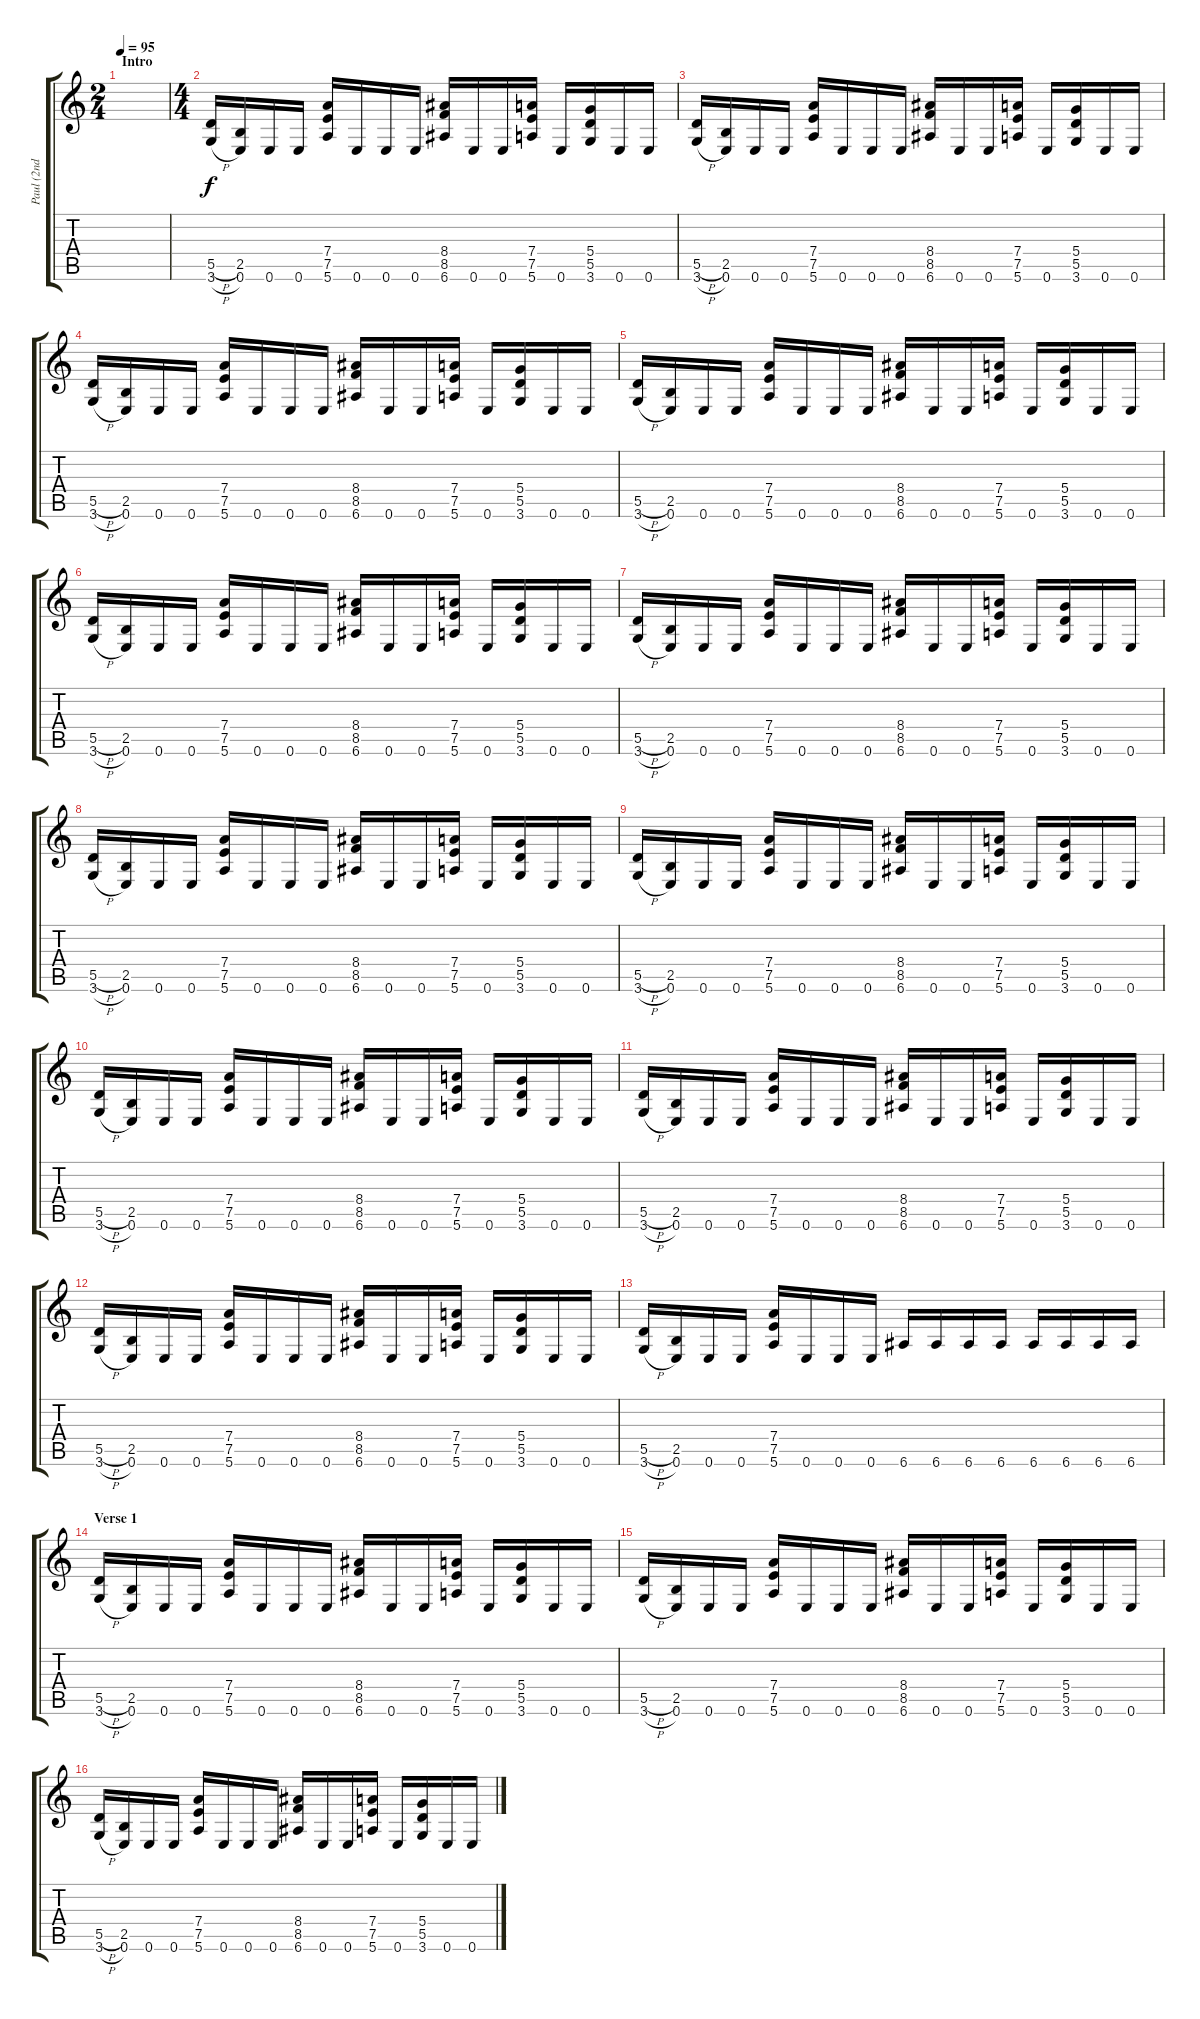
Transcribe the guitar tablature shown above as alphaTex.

\track ("Paul (2nd Guitar)" "Paul (2nd ") {instrument distortionguitar}
\staff {score tabs}
\tuning (E4 B3 G3 D3 A2 E2) {hide}
\ts (2 4)
\section ("" "Intro")
\tempo 95
\clef g2
\ks c
|
\ts (4 4)
(5.5{h} 3.6{h}).16{volume 16} (2.5 0.6).16 0.6.16 0.6.16 (7.4 7.5 5.6).16 0.6.16 0.6.16 0.6.16 (8.4 8.5 6.6).16 0.6.16 0.6.16 (7.4 7.5 5.6).16 0.6.16 (5.4 5.5 3.6).16 0.6.16 0.6.16 |
(5.5{h} 3.6{h}).16 (2.5 0.6).16 0.6.16 0.6.16 (7.4 7.5 5.6).16 0.6.16 0.6.16 0.6.16 (8.4 8.5 6.6).16 0.6.16 0.6.16 (7.4 7.5 5.6).16 0.6.16 (5.4 5.5 3.6).16 0.6.16 0.6.16 |
(5.5{h} 3.6{h}).16 (2.5 0.6).16 0.6.16 0.6.16 (7.4 7.5 5.6).16 0.6.16 0.6.16 0.6.16 (8.4 8.5 6.6).16 0.6.16 0.6.16 (7.4 7.5 5.6).16 0.6.16 (5.4 5.5 3.6).16 0.6.16 0.6.16 |
(5.5{h} 3.6{h}).16 (2.5 0.6).16 0.6.16 0.6.16 (7.4 7.5 5.6).16 0.6.16 0.6.16 0.6.16 (8.4 8.5 6.6).16 0.6.16 0.6.16 (7.4 7.5 5.6).16 0.6.16 (5.4 5.5 3.6).16 0.6.16 0.6.16 |
(5.5{h} 3.6{h}).16 (2.5 0.6).16 0.6.16 0.6.16 (7.4 7.5 5.6).16 0.6.16 0.6.16 0.6.16 (8.4 8.5 6.6).16 0.6.16 0.6.16 (7.4 7.5 5.6).16 0.6.16 (5.4 5.5 3.6).16 0.6.16 0.6.16 |
(5.5{h} 3.6{h}).16 (2.5 0.6).16 0.6.16 0.6.16 (7.4 7.5 5.6).16 0.6.16 0.6.16 0.6.16 (8.4 8.5 6.6).16 0.6.16 0.6.16 (7.4 7.5 5.6).16 0.6.16 (5.4 5.5 3.6).16 0.6.16 0.6.16 |
(5.5{h} 3.6{h}).16 (2.5 0.6).16 0.6.16 0.6.16 (7.4 7.5 5.6).16 0.6.16 0.6.16 0.6.16 (8.4 8.5 6.6).16 0.6.16 0.6.16 (7.4 7.5 5.6).16 0.6.16 (5.4 5.5 3.6).16 0.6.16 0.6.16 |
(5.5{h} 3.6{h}).16 (2.5 0.6).16 0.6.16 0.6.16 (7.4 7.5 5.6).16 0.6.16 0.6.16 0.6.16 (8.4 8.5 6.6).16 0.6.16 0.6.16 (7.4 7.5 5.6).16 0.6.16 (5.4 5.5 3.6).16 0.6.16 0.6.16 |
(5.5{h} 3.6{h}).16 (2.5 0.6).16 0.6.16 0.6.16 (7.4 7.5 5.6).16 0.6.16 0.6.16 0.6.16 (8.4 8.5 6.6).16 0.6.16 0.6.16 (7.4 7.5 5.6).16 0.6.16 (5.4 5.5 3.6).16 0.6.16 0.6.16 |
(5.5{h} 3.6{h}).16 (2.5 0.6).16 0.6.16 0.6.16 (7.4 7.5 5.6).16 0.6.16 0.6.16 0.6.16 (8.4 8.5 6.6).16 0.6.16 0.6.16 (7.4 7.5 5.6).16 0.6.16 (5.4 5.5 3.6).16 0.6.16 0.6.16 |
(5.5{h} 3.6{h}).16 (2.5 0.6).16 0.6.16 0.6.16 (7.4 7.5 5.6).16 0.6.16 0.6.16 0.6.16 (8.4 8.5 6.6).16 0.6.16 0.6.16 (7.4 7.5 5.6).16 0.6.16 (5.4 5.5 3.6).16 0.6.16 0.6.16 |
(5.5{h} 3.6{h}).16 (2.5 0.6).16 0.6.16 0.6.16 (7.4 7.5 5.6).16 0.6.16 0.6.16 0.6.16 6.6.16 6.6.16 6.6.16 6.6.16 6.6.16 6.6.16 6.6.16 6.6.16 |
\section ("" "Verse 1")
(5.5{h} 3.6{h}).16{volume 16} (2.5 0.6).16 0.6.16 0.6.16 (7.4 7.5 5.6).16 0.6.16 0.6.16 0.6.16 (8.4 8.5 6.6).16 0.6.16 0.6.16 (7.4 7.5 5.6).16 0.6.16 (5.4 5.5 3.6).16 0.6.16 0.6.16 |
(5.5{h} 3.6{h}).16 (2.5 0.6).16 0.6.16 0.6.16 (7.4 7.5 5.6).16 0.6.16 0.6.16 0.6.16 (8.4 8.5 6.6).16 0.6.16 0.6.16 (7.4 7.5 5.6).16 0.6.16 (5.4 5.5 3.6).16 0.6.16 0.6.16 |
(5.5{h} 3.6{h}).16 (2.5 0.6).16 0.6.16 0.6.16 (7.4 7.5 5.6).16 0.6.16 0.6.16 0.6.16 (8.4 8.5 6.6).16 0.6.16 0.6.16 (7.4 7.5 5.6).16 0.6.16 (5.4 5.5 3.6).16 0.6.16 0.6.16
